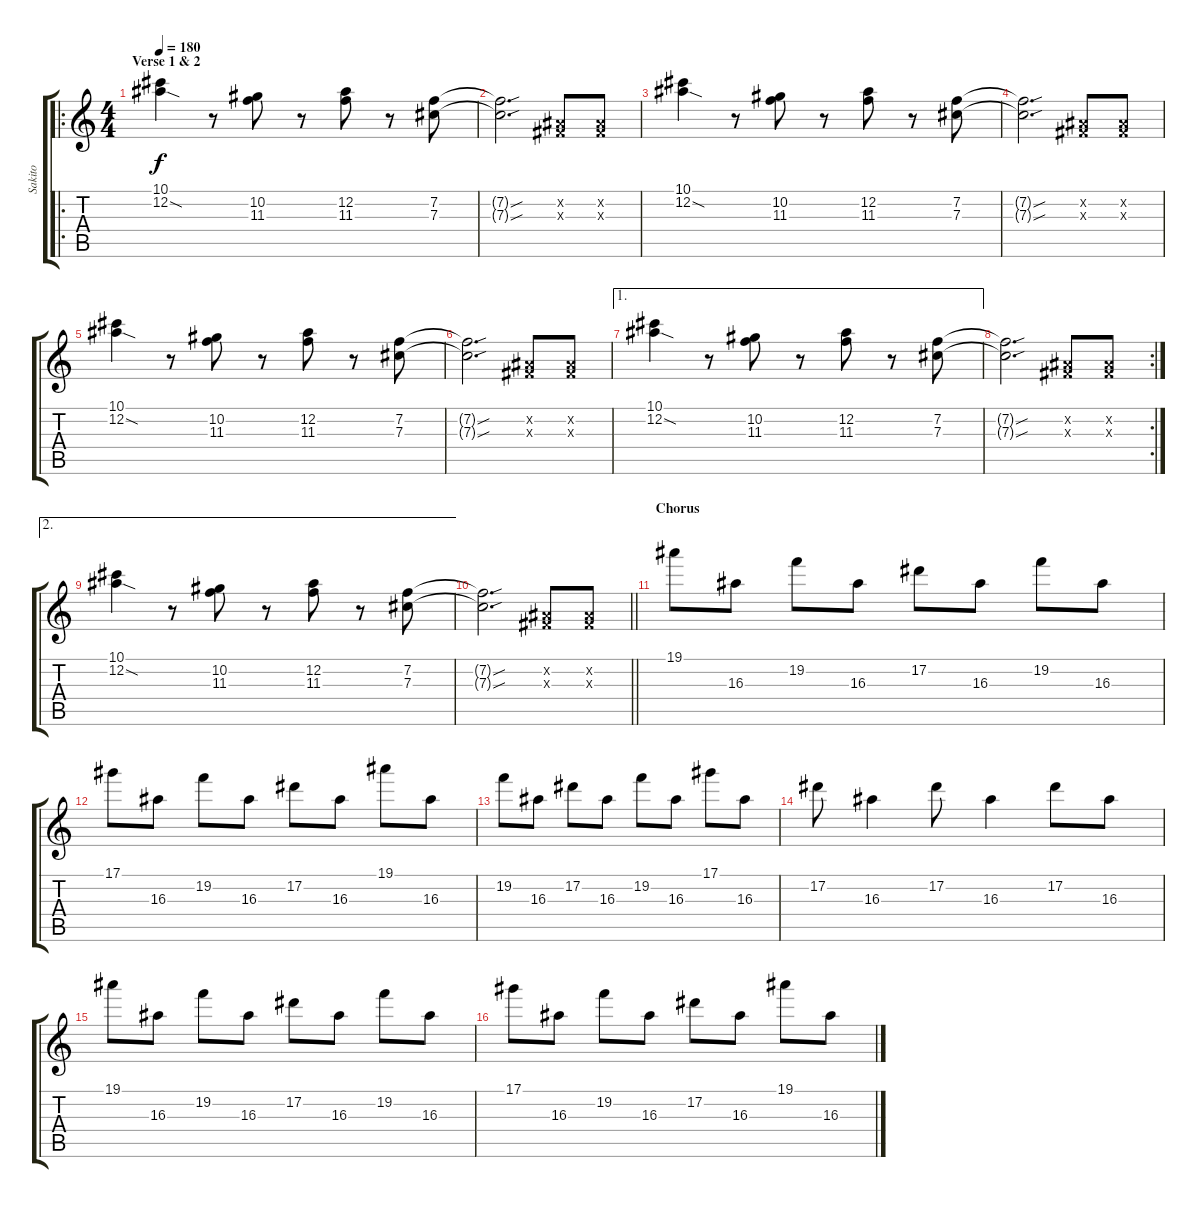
\track ("Sakito" "Sakito") {instrument overdrivenguitar}
\staff {score tabs}
\tuning (Eb4 Bb3 Gb3 Db3 Ab2 Eb2) {hide}
\ro
\ts (4 4)
\section ("" "Verse 1 & 2")
\tempo 180
\clef g2
\ks c
(10.1 12.2{sod}).4{dy f} r.8 (10.2 11.3).8 r.8 (12.2 11.3).8 r.8 (7.2 7.3).8 |
(7.2{sou t} 7.3{sou t}).2{d} (0.2{x} 0.3{x}).8 (0.2{x} 0.3{x}).8 |
(10.1 12.2{sod}).4 r.8 (10.2 11.3).8 r.8 (12.2 11.3).8 r.8 (7.2 7.3).8 |
(7.2{sou t} 7.3{sou t}).2{d} (0.2{x} 0.3{x}).8 (0.2{x} 0.3{x}).8 |
(10.1 12.2{sod}).4 r.8 (10.2 11.3).8 r.8 (12.2 11.3).8 r.8 (7.2 7.3).8 |
(7.2{sou t} 7.3{sou t}).2{d} (0.2{x} 0.3{x}).8 (0.2{x} 0.3{x}).8 |
\ae 1
(10.1 12.2{sod}).4 r.8 (10.2 11.3).8 r.8 (12.2 11.3).8 r.8 (7.2 7.3).8 |
\rc 2
(7.2{sou t} 7.3{sou t}).2{d} (0.2{x} 0.3{x}).8 (0.2{x} 0.3{x}).8 |
\ae 2
(10.1 12.2{sod}).4 r.8 (10.2 11.3).8 r.8 (12.2 11.3).8 r.8 (7.2 7.3).8 |
\barLineRight lightlight
(7.2{sou t} 7.3{sou t}).2{d} (0.2{x} 0.3{x}).8 (0.2{x} 0.3{x}).8 |
\section ("" "Chorus")
19.1.8 16.3.8 19.2.8 16.3.8 17.2.8 16.3.8 19.2.8 16.3.8 |
17.1.8 16.3.8 19.2.8 16.3.8 17.2.8 16.3.8 19.1.8 16.3.8 |
19.2.8 16.3.8 17.2.8 16.3.8 19.2.8 16.3.8 17.1.8 16.3.8 |
17.2.8 16.3.4 17.2.8 16.3.4 17.2.8 16.3.8 |
19.1.8 16.3.8 19.2.8 16.3.8 17.2.8 16.3.8 19.2.8 16.3.8 |
17.1.8 16.3.8 19.2.8 16.3.8 17.2.8 16.3.8 19.1.8 16.3.8
